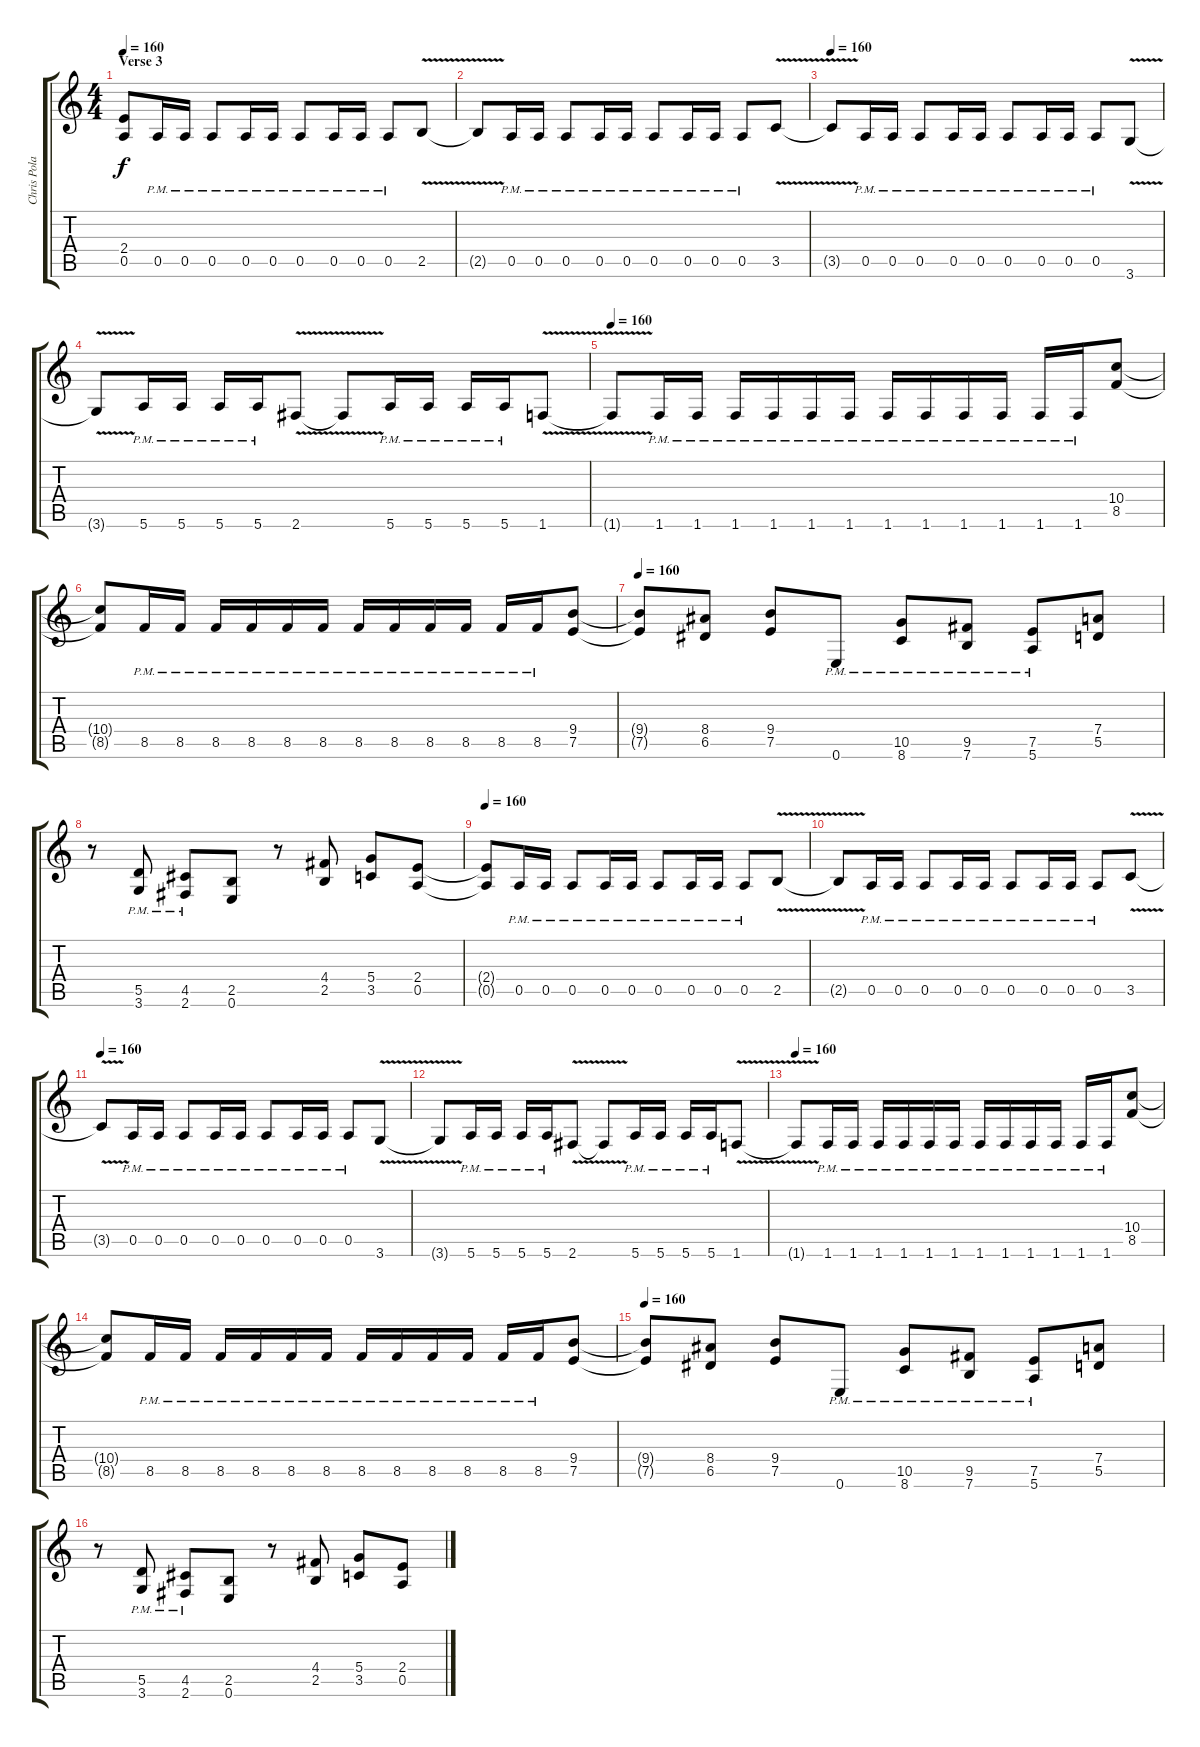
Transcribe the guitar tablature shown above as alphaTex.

\track ("Chris Poland" "Chris Pola") {instrument overdrivenguitar}
\staff {score tabs}
\tuning (E4 B3 G3 D3 A2 E2) {hide}
\ts (4 4)
\section ("" "Verse 3")
\tempo 160
\clef g2
\ks c
(2.4 0.5).8{dy f} 0.5{pm}.16 0.5{pm}.16 0.5{pm}.8 0.5{pm}.16 0.5{pm}.16 0.5{pm}.8 0.5{pm}.16 0.5{pm}.16 0.5{pm}.8 2.5{v}.8 |
2.5{t}.8 0.5{pm}.16 0.5{pm}.16 0.5{pm}.8 0.5{pm}.16 0.5{pm}.16 0.5{pm}.8 0.5{pm}.16 0.5{pm}.16 0.5{pm}.8 3.5{v}.8 |
\tempo 160
3.5{t}.8 0.5{pm}.16 0.5{pm}.16 0.5{pm}.8 0.5{pm}.16 0.5{pm}.16 0.5{pm}.8 0.5{pm}.16 0.5{pm}.16 0.5{pm}.8 3.6{v}.8 |
3.6{t}.8 5.6{pm}.16 5.6{pm}.16 5.6{pm}.16 5.6{pm}.16 2.6{v}.8 2.6{t}.8 5.6{pm}.16 5.6{pm}.16 5.6{pm}.16 5.6{pm}.16 1.6{v}.8 |
\tempo 160
1.6{t}.8 1.6{pm}.16 1.6{pm}.16 1.6{pm}.16 1.6{pm}.16 1.6{pm}.16 1.6{pm}.16 1.6{pm}.16 1.6{pm}.16 1.6{pm}.16 1.6{pm}.16 1.6{pm}.16 1.6{pm}.16 (10.4 8.5).8 |
(10.4{t} 8.5{t}).8 8.5{pm}.16 8.5{pm}.16 8.5{pm}.16 8.5{pm}.16 8.5{pm}.16 8.5{pm}.16 8.5{pm}.16 8.5{pm}.16 8.5{pm}.16 8.5{pm}.16 8.5{pm}.16 8.5{pm}.16 (9.4 7.5).8 |
\tempo 160
(9.4{t} 7.5{t}).8 (8.4 6.5).8 (9.4 7.5).8 0.6{pm}.8 (10.5{pm} 8.6{pm}).8 (9.5{pm} 7.6{pm}).8 (7.5{pm} 5.6{pm}).8 (7.4 5.5).8 |
r.8 (5.5{pm} 3.6{pm}).8 (4.5{pm} 2.6{pm}).8 (2.5 0.6).8 r.8 (4.4 2.5).8 (5.4 3.5).8 (2.4 0.5).8 |
\tempo 160
(2.4{t} 0.5{t}).8 0.5{pm}.16 0.5{pm}.16 0.5{pm}.8 0.5{pm}.16 0.5{pm}.16 0.5{pm}.8 0.5{pm}.16 0.5{pm}.16 0.5{pm}.8 2.5{v}.8 |
2.5{t}.8 0.5{pm}.16 0.5{pm}.16 0.5{pm}.8 0.5{pm}.16 0.5{pm}.16 0.5{pm}.8 0.5{pm}.16 0.5{pm}.16 0.5{pm}.8 3.5{v}.8 |
\tempo 160
3.5{t}.8 0.5{pm}.16 0.5{pm}.16 0.5{pm}.8 0.5{pm}.16 0.5{pm}.16 0.5{pm}.8 0.5{pm}.16 0.5{pm}.16 0.5{pm}.8 3.6{v}.8 |
3.6{t}.8 5.6{pm}.16 5.6{pm}.16 5.6{pm}.16 5.6{pm}.16 2.6{v}.8 2.6{t}.8 5.6{pm}.16 5.6{pm}.16 5.6{pm}.16 5.6{pm}.16 1.6{v}.8 |
\tempo 160
1.6{t}.8 1.6{pm}.16 1.6{pm}.16 1.6{pm}.16 1.6{pm}.16 1.6{pm}.16 1.6{pm}.16 1.6{pm}.16 1.6{pm}.16 1.6{pm}.16 1.6{pm}.16 1.6{pm}.16 1.6{pm}.16 (10.4 8.5).8 |
(10.4{t} 8.5{t}).8 8.5{pm}.16 8.5{pm}.16 8.5{pm}.16 8.5{pm}.16 8.5{pm}.16 8.5{pm}.16 8.5{pm}.16 8.5{pm}.16 8.5{pm}.16 8.5{pm}.16 8.5{pm}.16 8.5{pm}.16 (9.4 7.5).8 |
\tempo 160
(9.4{t} 7.5{t}).8 (8.4 6.5).8 (9.4 7.5).8 0.6{pm}.8 (10.5{pm} 8.6{pm}).8 (9.5{pm} 7.6{pm}).8 (7.5{pm} 5.6{pm}).8 (7.4 5.5).8 |
r.8 (5.5{pm} 3.6{pm}).8 (4.5{pm} 2.6{pm}).8 (2.5 0.6).8 r.8 (4.4 2.5).8 (5.4 3.5).8 (2.4 0.5).8
